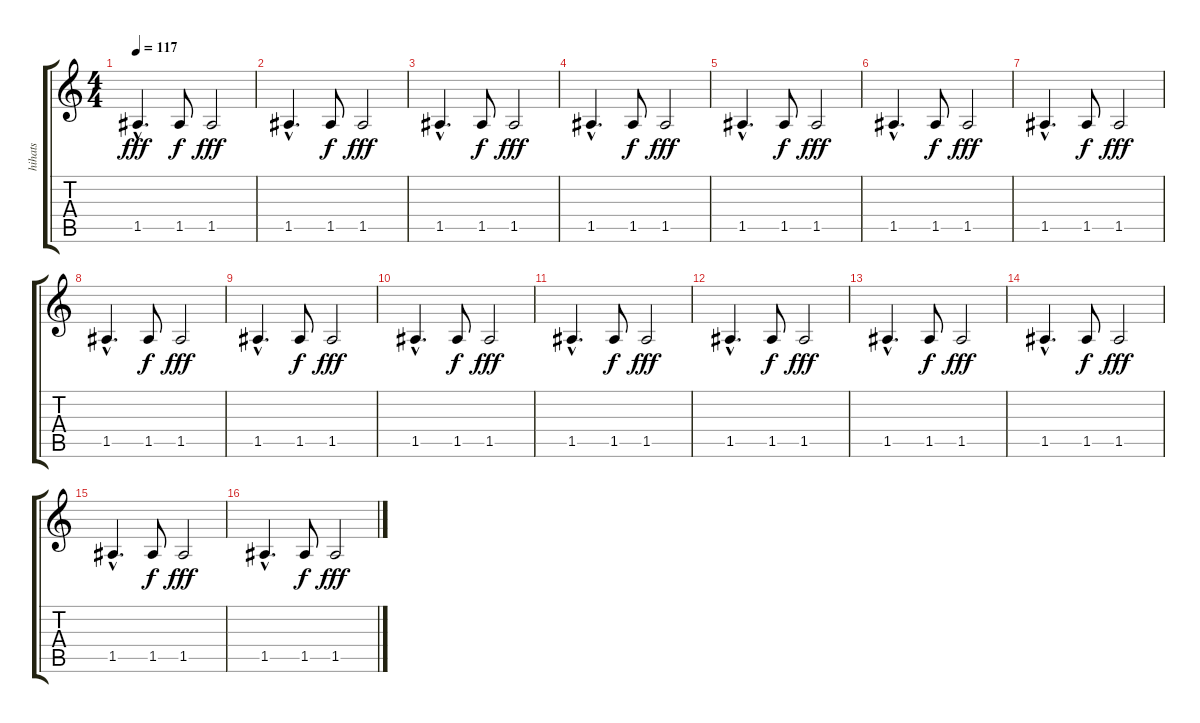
\track ("hihats" "hihats") {instrument acousticguitarnylon}
\staff {score tabs}
\tuning (E4 B3 G3 D3 A2 E2) {hide}
\ts (4 4)
\tempo 117
\clef g2
\ks c
1.5{hac}.4{d dy fff} 1.5.8{dy f} 1.5.2{dy fff} |
1.5{hac}.4{d} 1.5.8{dy f} 1.5.2{dy fff} |
1.5{hac}.4{d} 1.5.8{dy f} 1.5.2{dy fff} |
1.5{hac}.4{d} 1.5.8{dy f} 1.5.2{dy fff} |
1.5{hac}.4{d} 1.5.8{dy f} 1.5.2{dy fff} |
1.5{hac}.4{d} 1.5.8{dy f} 1.5.2{dy fff} |
1.5{hac}.4{d} 1.5.8{dy f} 1.5.2{dy fff} |
1.5{hac}.4{d} 1.5.8{dy f} 1.5.2{dy fff} |
1.5{hac}.4{d} 1.5.8{dy f} 1.5.2{dy fff} |
1.5{hac}.4{d} 1.5.8{dy f} 1.5.2{dy fff} |
1.5{hac}.4{d} 1.5.8{dy f} 1.5.2{dy fff} |
1.5{hac}.4{d} 1.5.8{dy f} 1.5.2{dy fff} |
1.5{hac}.4{d} 1.5.8{dy f} 1.5.2{dy fff} |
1.5{hac}.4{d} 1.5.8{dy f} 1.5.2{dy fff} |
1.5{hac}.4{d} 1.5.8{dy f} 1.5.2{dy fff} |
1.5{hac}.4{d} 1.5.8{dy f} 1.5.2{dy fff}
